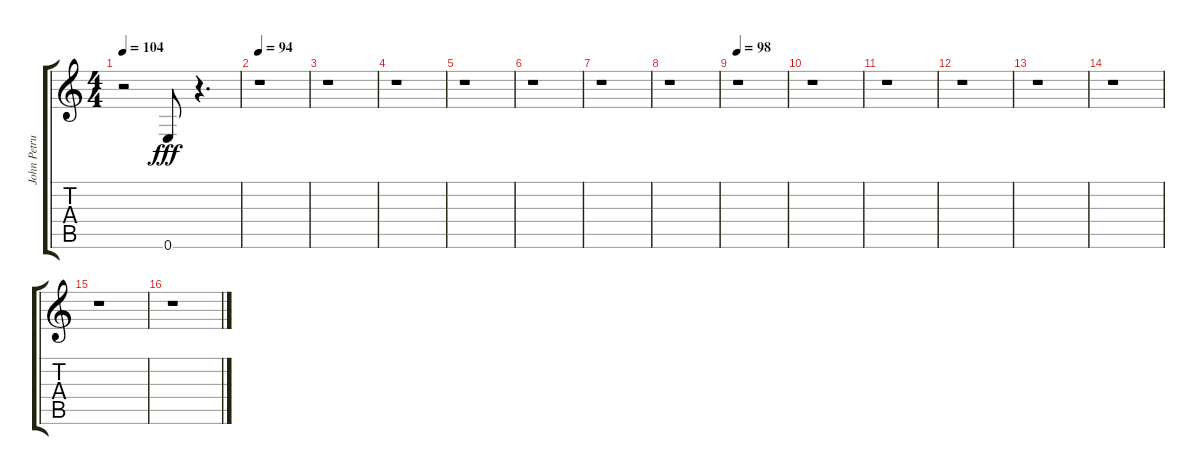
\track ("John Petrucci (muted)" "John Petru") {instrument electricguitarmuted}
\staff {score tabs}
\tuning (E4 B3 G3 D3 A2 E2) {hide}
\ts (4 4)
\tempo 104
\clef g2
\ks c
r.2{dy fff} 0.6.8 r.4{d} |
\tempo 94
r.1 |
r.1 |
r.1 |
r.1 |
r.1 |
r.1 |
r.1 |
\tempo 98
r.1 |
r.1 |
r.1 |
r.1 |
r.1 |
r.1 |
r.1 |
r.1
